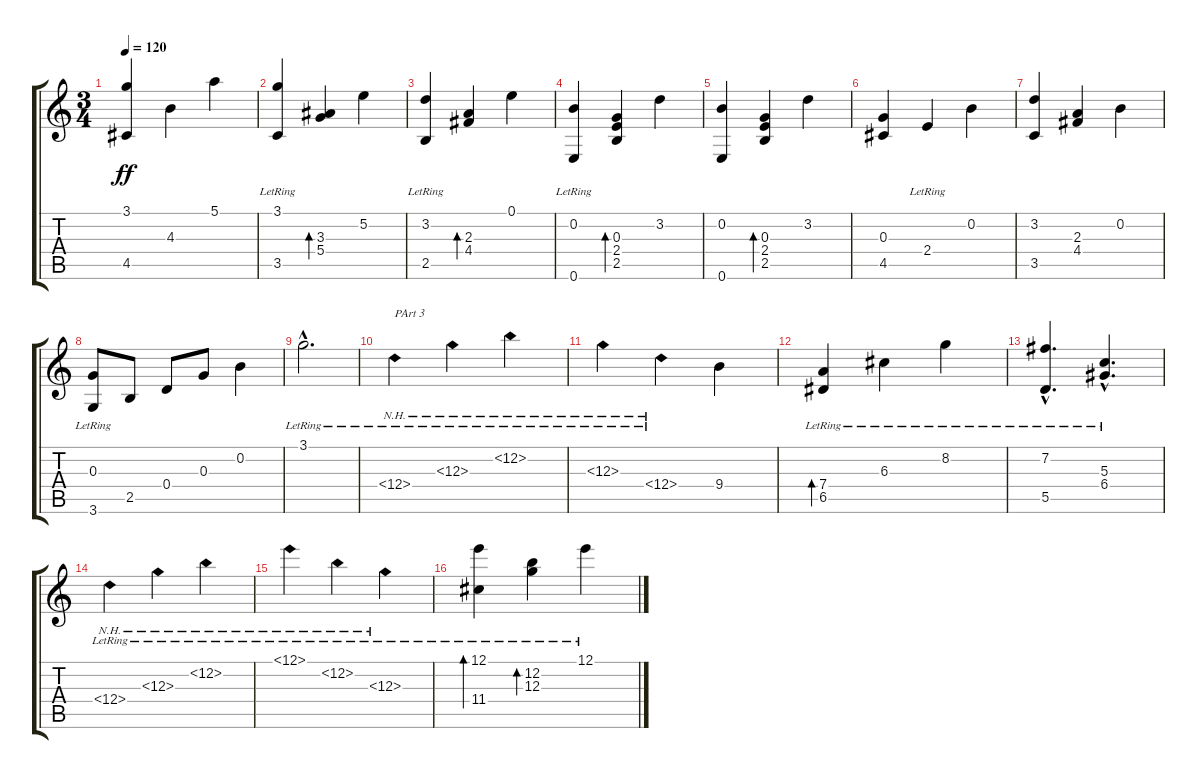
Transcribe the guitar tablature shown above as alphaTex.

\track "" {instrument acousticguitarnylon}
\staff {score tabs}
\tuning (E4 B3 G3 D3 A2 E2) {hide}
\ts (3 4)
\tempo 120
\clef g2
\ks c
(3.1 4.5).4{dy ff} 4.3.4 5.1.4 |
(3.1{lr} 3.5{lr}).4 (3.3 5.4).4{bd 240} 5.2.4 |
(3.2{lr} 2.5{lr}).4 (2.3 4.4).4{bd 240} 0.1.4 |
(0.2{lr} 0.6{lr}).4 (0.3 2.4 2.5).4{bd 240} 3.2.4 |
(0.2 0.6).4 (0.3 2.4 2.5).4{bd 240} 3.2.4 |
(0.3 4.5).4 2.4{lr}.4 0.2.4 |
(3.2 3.5).4 (2.3 4.4).4 0.2.4 |
(0.3{lr} 3.6).8 2.5.8 0.4.8 0.3.8 0.2.4 |
3.1{hac lr}.2{d} |
12.4{nh lr}.4{txt "PArt 3"} 12.3{nh lr}.4 12.2{nh lr}.4 |
12.3{nh lr}.4 12.4{nh lr}.4 9.4.4 |
(7.4 6.5{lr}).4{bd 120} 6.3{lr}.4 8.2{lr}.4 |
(7.2{hac} 5.5{hac lr}).4{d} (5.3{hac} 6.4{hac lr}).4{d} |
12.4{nh lr}.4 12.3{nh lr}.4 12.2{nh lr}.4 |
12.1{nh lr}.4 12.2{nh lr}.4 12.3{nh lr}.4 |
(12.1 11.4{lr}).4{bd 120} (12.2 12.3{lr}).4{bd 120} 12.1{lr}.4
